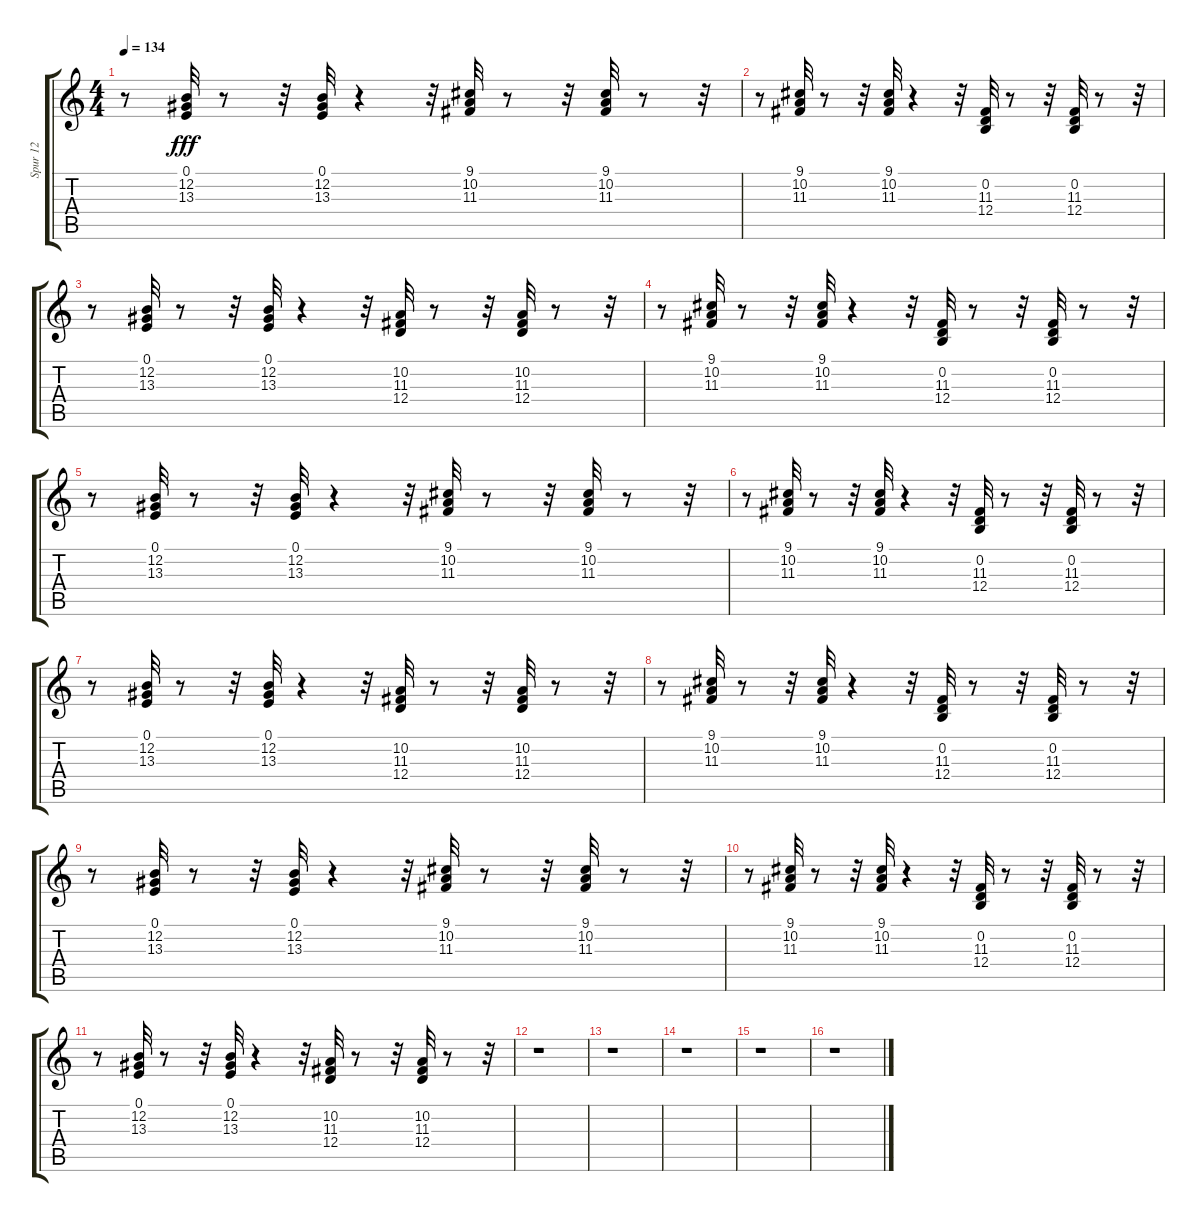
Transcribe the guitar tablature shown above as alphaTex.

\track ("Spur 12" "Spur 12") {instrument electricgrandpiano}
\staff {score tabs}
\tuning (E4 B3 G3 D3 A2 E2) {hide}
\ts (4 4)
\tempo 134
\clef g2
\ks c
r.8{dy fff} (0.1 12.2 13.3).32 r.8 r.32 (0.1 12.2 13.3).32 r.4 r.32 (9.1 10.2 11.3).32 r.8 r.32 (9.1 10.2 11.3).32 r.8 r.32 |
r.8 (9.1 10.2 11.3).32 r.8 r.32 (9.1 10.2 11.3).32 r.4 r.32 (0.2 11.3 12.4).32 r.8 r.32 (0.2 11.3 12.4).32 r.8 r.32 |
r.8 (0.1 12.2 13.3).32 r.8 r.32 (0.1 12.2 13.3).32 r.4 r.32 (10.2 11.3 12.4).32 r.8 r.32 (10.2 11.3 12.4).32 r.8 r.32 |
r.8 (9.1 10.2 11.3).32 r.8 r.32 (9.1 10.2 11.3).32 r.4 r.32 (0.2 11.3 12.4).32 r.8 r.32 (0.2 11.3 12.4).32 r.8 r.32 |
r.8 (0.1 12.2 13.3).32 r.8 r.32 (0.1 12.2 13.3).32 r.4 r.32 (9.1 10.2 11.3).32 r.8 r.32 (9.1 10.2 11.3).32 r.8 r.32 |
r.8 (9.1 10.2 11.3).32 r.8 r.32 (9.1 10.2 11.3).32 r.4 r.32 (0.2 11.3 12.4).32 r.8 r.32 (0.2 11.3 12.4).32 r.8 r.32 |
r.8 (0.1 12.2 13.3).32 r.8 r.32 (0.1 12.2 13.3).32 r.4 r.32 (10.2 11.3 12.4).32 r.8 r.32 (10.2 11.3 12.4).32 r.8 r.32 |
r.8 (9.1 10.2 11.3).32 r.8 r.32 (9.1 10.2 11.3).32 r.4 r.32 (0.2 11.3 12.4).32 r.8 r.32 (0.2 11.3 12.4).32 r.8 r.32 |
r.8 (0.1 12.2 13.3).32 r.8 r.32 (0.1 12.2 13.3).32 r.4 r.32 (9.1 10.2 11.3).32 r.8 r.32 (9.1 10.2 11.3).32 r.8 r.32 |
r.8 (9.1 10.2 11.3).32 r.8 r.32 (9.1 10.2 11.3).32 r.4 r.32 (0.2 11.3 12.4).32 r.8 r.32 (0.2 11.3 12.4).32 r.8 r.32 |
r.8 (0.1 12.2 13.3).32 r.8 r.32 (0.1 12.2 13.3).32 r.4 r.32 (10.2 11.3 12.4).32 r.8 r.32 (10.2 11.3 12.4).32 r.8 r.32 |
r.1 |
r.1 |
r.1 |
r.1 |
r.1
